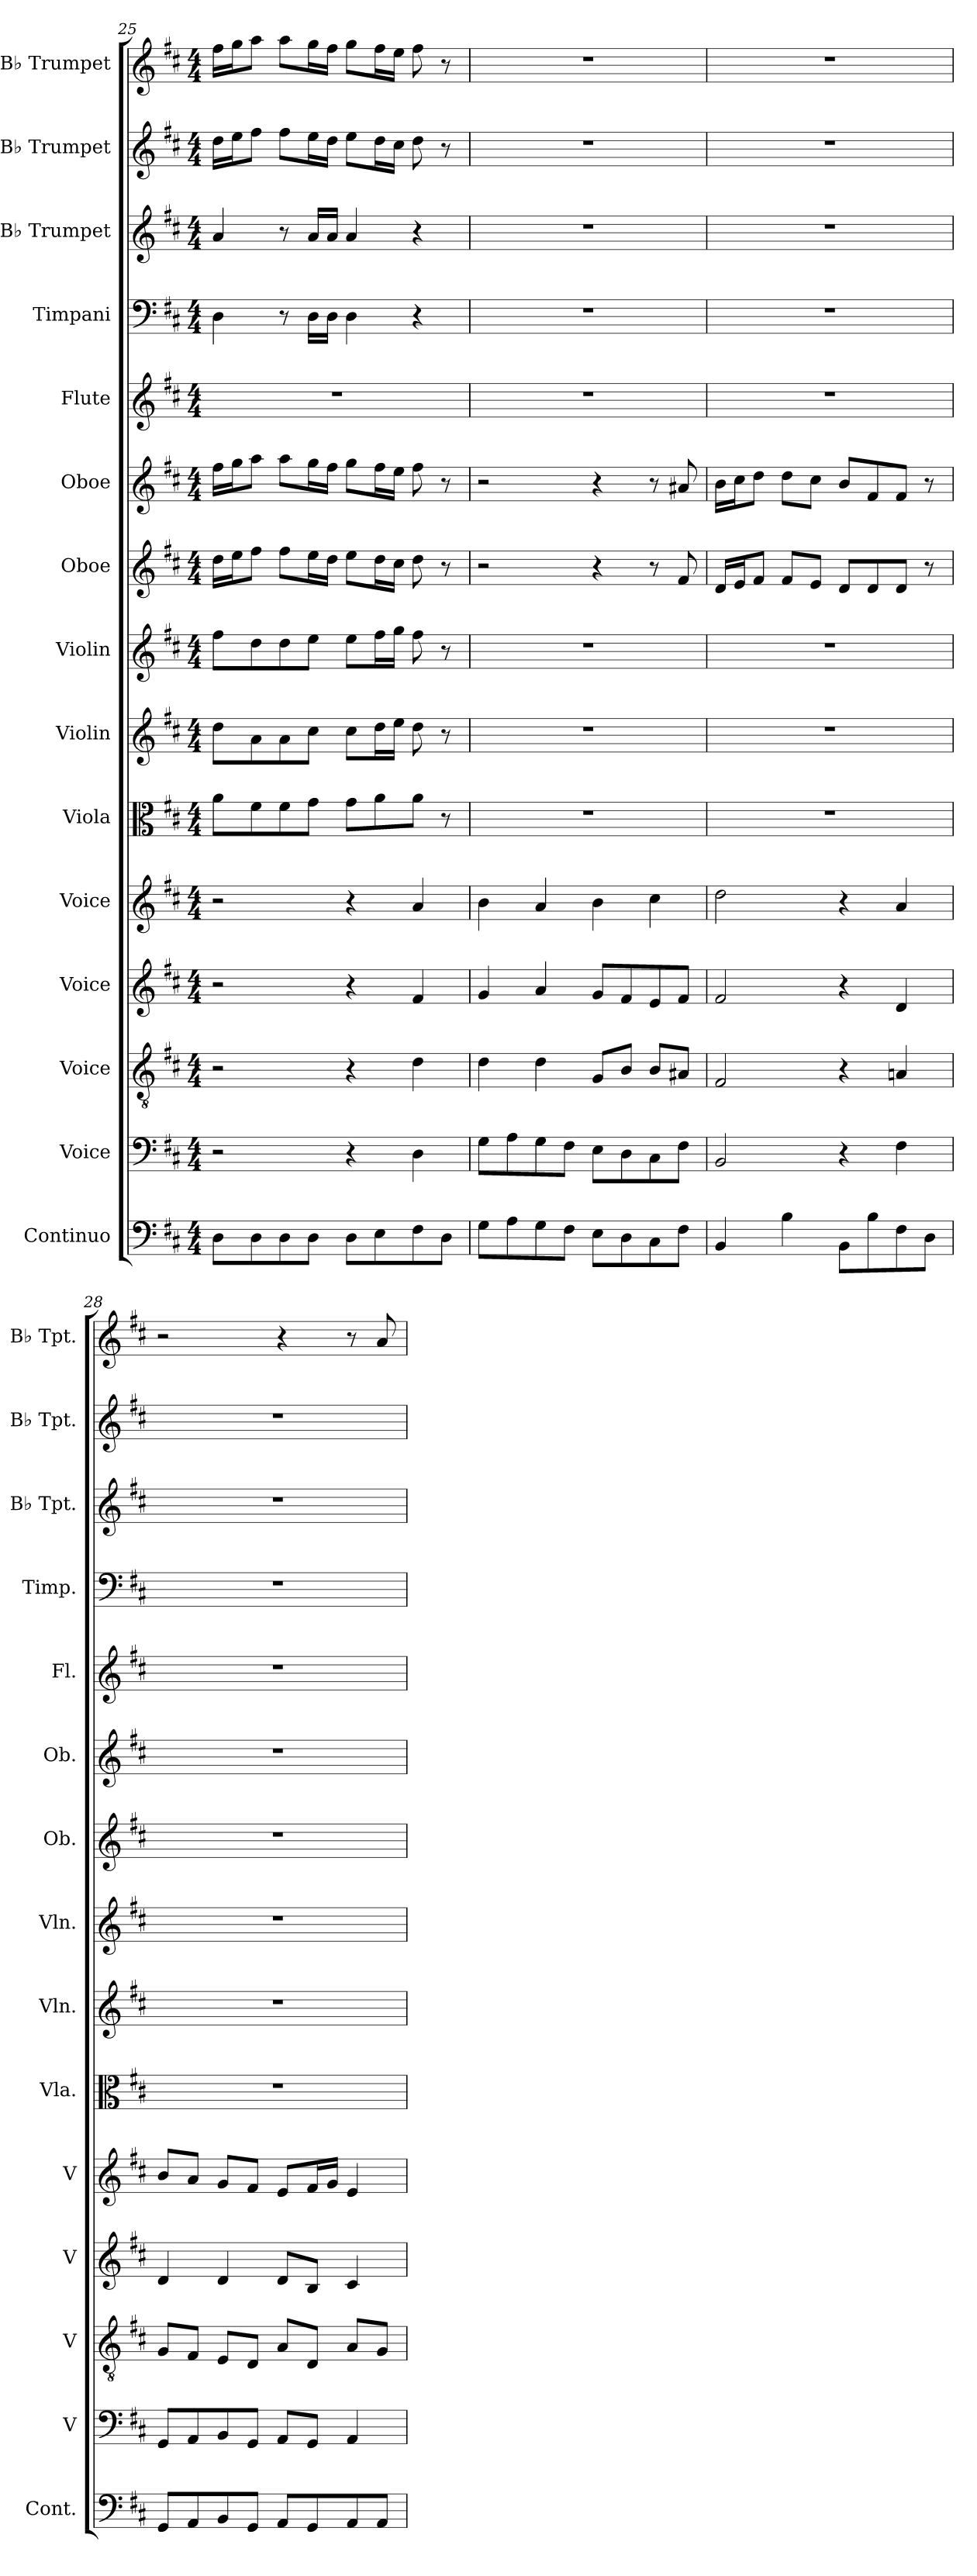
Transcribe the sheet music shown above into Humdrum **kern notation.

**kern	**kern	**kern	**kern	**kern	**kern	**kern	**kern	**kern	**kern	**kern	**kern	**kern	**kern	**kern
*part15	*part14	*part13	*part12	*part11	*part10	*part9	*part8	*part7	*part6	*part5	*part4	*part3	*part2	*part1
*staff15	*staff14	*staff13	*staff12	*staff11	*staff10	*staff9	*staff8	*staff7	*staff6	*staff5	*staff4	*staff3	*staff2	*staff1
*I"Continuo	*I"Voice	*I"Voice	*I"Voice	*I"Voice	*I"Viola	*I"Violin	*I"Violin	*I"Oboe	*I"Oboe	*I"Flute	*I"Timpani	*I"B♭ Trumpet	*I"B♭ Trumpet	*I"B♭ Trumpet
*I'Cont.	*I'V	*I'V	*I'V	*I'V	*I'Vla.	*I'Vln.	*I'Vln.	*I'Ob.	*I'Ob.	*I'Fl.	*I'Timp.	*I'B♭ Tpt.	*I'B♭ Tpt.	*I'B♭ Tpt.
*clefF4	*clefF4	*clefGv2	*clefG2	*clefG2	*clefC3	*clefG2	*clefG2	*clefG2	*clefG2	*clefG2	*clefF4	*clefG2	*clefG2	*clefG2
*	*	*	*	*	*	*	*	*	*	*	*	*ITrd1c2	*ITrd1c2	*ITrd1c2
*k[f#c#]	*k[f#c#]	*k[f#c#]	*k[f#c#]	*k[f#c#]	*k[f#c#]	*k[f#c#]	*k[f#c#]	*k[f#c#]	*k[f#c#]	*k[f#c#]	*k[f#c#]	*k[]	*k[]	*k[]
*M4/4	*M4/4	*M4/4	*M4/4	*M4/4	*M4/4	*M4/4	*M4/4	*M4/4	*M4/4	*M4/4	*M4/4	*M4/4	*M4/4	*M4/4
=25	=25	=25	=25	=25	=25	=25	=25	=25	=25	=25	=25	=25	=25	=25
8DL	2r	2r	2r	2r	8aL	8ddL	8ff#L	16ddLL	16ff#LL	1r	4D	4g	16ccLL	16eeLL
.	.	.	.	.	.	.	.	16eeJ	16ggJ	.	.	.	16ddJ	16ffJ
8D	.	.	.	.	8f#	8a	8dd	8ff#J	8aaJ	.	.	.	8eeJ	8ggJ
8D	.	.	.	.	8f#	8a	8dd	8ff#L	8aaL	.	8r	8r	8eeL	8ggL
8DJ	.	.	.	.	8gJ	8cc#J	8eeJ	16eeL	16ggL	.	16DLL	16gLL	16ddL	16ffL
.	.	.	.	.	.	.	.	16ddJJ	16ff#JJ	.	16DJJ	16gJJ	16ccJJ	16eeJJ
8DL	4r	4r	4r	4r	8gL	8cc#L	8eeL	8eeL	8ggL	.	4D	4g	8ddL	8ffL
8E	.	.	.	.	8a	16ddL	16ff#L	16ddL	16ff#L	.	.	.	16ccL	16eeL
.	.	.	.	.	.	16eeJJ	16ggJJ	16cc#JJ	16eeJJ	.	.	.	16bJJ	16ddJJ
8F#	4D	4d	4f#	4a	8aJ	8dd	8ff#	8dd	8ff#	.	4r	4r	8cc	8ee
8DJ	.	.	.	.	8r	8r	8r	8r	8r	.	.	.	8r	8r
=26	=26	=26	=26	=26	=26	=26	=26	=26	=26	=26	=26	=26	=26	=26
8GL	8GL	4d	4g	4b	1r	1r	1r	2r	2r	1r	1r	1r	1r	1r
8A	8A	.	.	.	.	.	.	.	.	.	.	.	.	.
8G	8G	4d	4a	4a	.	.	.	.	.	.	.	.	.	.
8F#J	8F#J	.	.	.	.	.	.	.	.	.	.	.	.	.
8EL	8EL	8GL	8gL	4b	.	.	.	4r	4r	.	.	.	.	.
8D	8D	8BJ	8f#	.	.	.	.	.	.	.	.	.	.	.
8C#	8C#	8BL	8e	4cc#	.	.	.	8r	8r	.	.	.	.	.
8F#J	8F#J	8A#XJ	8f#J	.	.	.	.	8f#	8a#X	.	.	.	.	.
=27	=27	=27	=27	=27	=27	=27	=27	=27	=27	=27	=27	=27	=27	=27
4BB	2BB	2F#	2f#	2dd	1r	1r	1r	16dLL	16bLL	1r	1r	1r	1r	1r
.	.	.	.	.	.	.	.	16eJ	16cc#J	.	.	.	.	.
.	.	.	.	.	.	.	.	8f#J	8ddJ	.	.	.	.	.
4B	.	.	.	.	.	.	.	8f#L	8ddL	.	.	.	.	.
.	.	.	.	.	.	.	.	8eJ	8cc#J	.	.	.	.	.
8BBL	4r	4r	4r	4r	.	.	.	8dL	8bL	.	.	.	.	.
8B	.	.	.	.	.	.	.	8d	8f#	.	.	.	.	.
8F#	4F#	4An	4d	4a	.	.	.	8dJ	8f#J	.	.	.	.	.
8DJ	.	.	.	.	.	.	.	8r	8r	.	.	.	.	.
=28	=28	=28	=28	=28	=28	=28	=28	=28	=28	=28	=28	=28	=28	=28
8GGL	8GGL	8GL	4d	8bL	1r	1r	1r	1r	1r	1r	1r	1r	1r	2r
8AA	8AA	8F#J	.	8aJ	.	.	.	.	.	.	.	.	.	.
8BB	8BB	8EL	4d	8gL	.	.	.	.	.	.	.	.	.	.
8GGJ	8GGJ	8DJ	.	8f#J	.	.	.	.	.	.	.	.	.	.
8AAL	8AAL	8AL	8dL	8eL	.	.	.	.	.	.	.	.	.	4r
8GG	8GGJ	8DJ	8BJ	16f#L	.	.	.	.	.	.	.	.	.	.
.	.	.	.	16gJJ	.	.	.	.	.	.	.	.	.	.
8AA	4AA	8AL	4c#	4e	.	.	.	.	.	.	.	.	.	8r
8AAJ	.	8GJ	.	.	.	.	.	.	.	.	.	.	.	8g
=	=	=	=	=	=	=	=	=	=	=	=	=	=	=
*-	*-	*-	*-	*-	*-	*-	*-	*-	*-	*-	*-	*-	*-	*-
